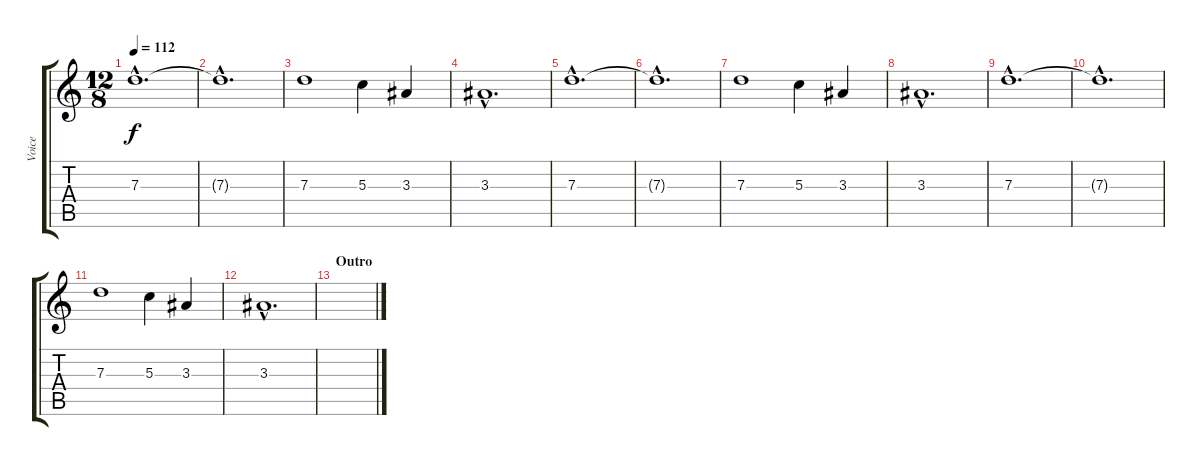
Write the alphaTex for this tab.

\track ("Voice" "Voice") {instrument contrabass}
\staff {score tabs}
\tuning (E4 B3 G3 D3 A2 E2) {hide}
\ts (12 8)
\tempo 112
\clef g2
\ks c
7.3{hac}.1{d dy f} |
7.3{hac t}.1{d} |
7.3.1 5.3.4 3.3.4 |
3.3{hac}.1{d} |
7.3{hac}.1{d} |
7.3{hac t}.1{d} |
7.3.1 5.3.4 3.3.4 |
3.3{hac}.1{d} |
7.3{hac}.1{d} |
7.3{hac t}.1{d} |
7.3.1 5.3.4 3.3.4 |
3.3{hac}.1{d} |
\section ("" "Outro")
